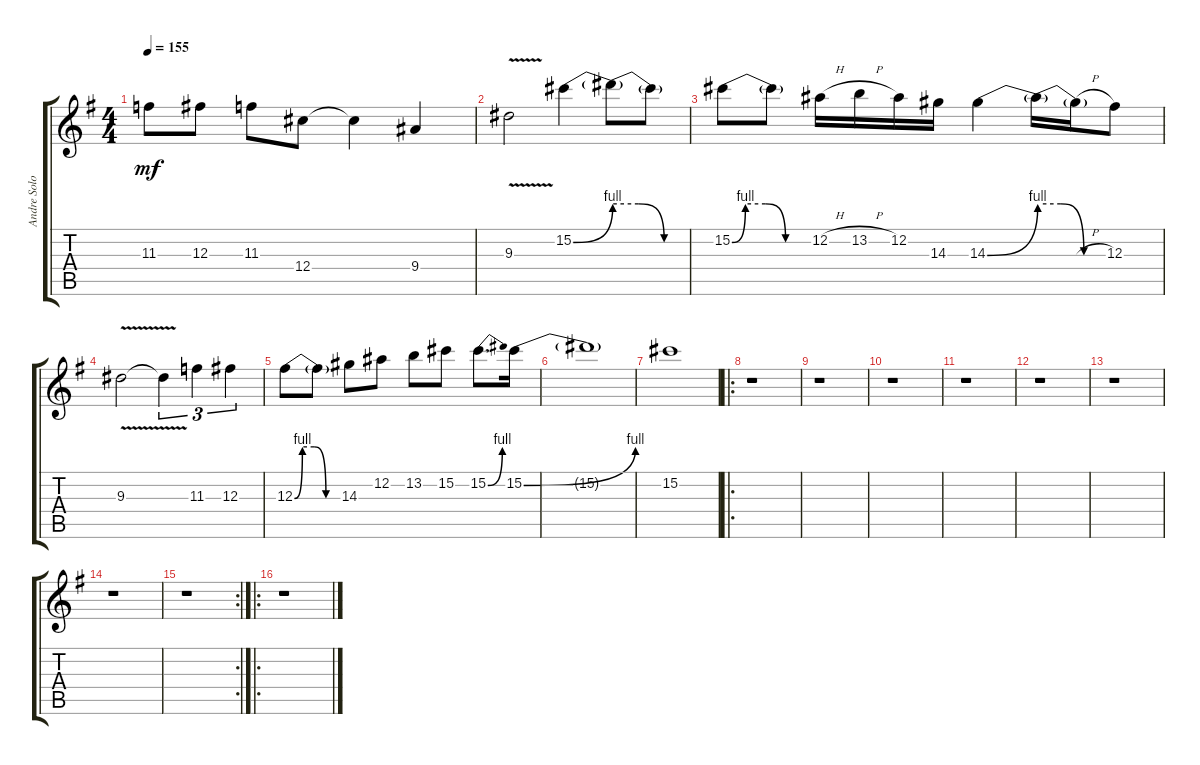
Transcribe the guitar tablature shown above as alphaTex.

\track ("Andre Solo" "Andre Solo") {instrument distortionguitar}
\staff {score tabs}
\tuning (Eb4 Bb3 Gb3 Db3 Ab2 Eb2) {hide}
\ts (4 4)
\tempo 155
\clef g2
\ks g
11.3.8{dy mf} 12.3.8 11.3.8 12.4.8 12.4{t}.4 9.4.4 |
9.3{v}.2 15.2{be (bend 0 0 60 4)}.4 15.2{be (custom 0 4 20 4 40 0 60 0) t}.8 15.2{t}.8 |
15.2{be (custom 0 0 10 4 25 4 40 0 60 0)}.8 15.2{t}.8 12.2{h}.16 13.2{h}.16 12.2.16 14.3.16 14.3{be (bend 0 0 60 4)}.4 14.3{be (custom 0 4 20 4 40 0 60 0) t}.16 14.3{h t}.16 12.3.8 |
9.3{v}.2 9.3{v t}.4{tu (3 2)} 11.3.4{tu (3 2)} 12.3.4{tu (3 2)} |
12.3{be (custom 0 0 10 4 25 4 40 0 60 0)}.8 12.3{t}.8 14.3.8 12.2.8 13.2.8 15.2.8 15.2{be (bend 0 0 60 4)}.8{d} 15.2{be (bend 0 0 60 4)}.16 |
15.2{t}.1 |
15.2.1 |
\ro
r.1 |
r.1 |
r.1 |
r.1 |
r.1 |
r.1 |
r.1 |
\rc 2
r.1 |
\ro
r.1
